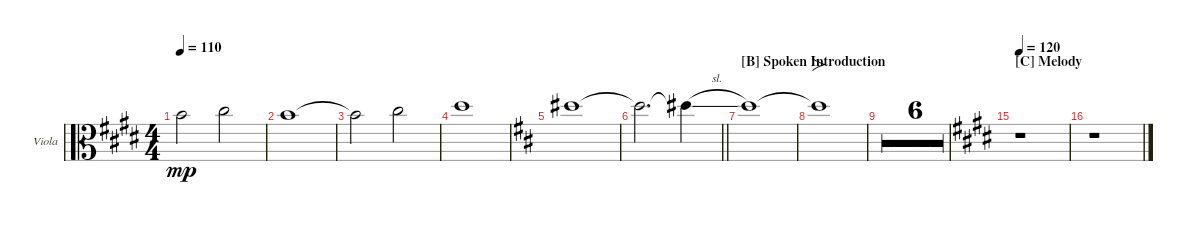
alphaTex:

\defaultSystemsLayout 4
\bracketExtendMode groupsimilarinstruments
\firstSystemTrackNameOrientation horizontal
\otherSystemsTrackNameOrientation horizontal
\track ("Viola" "Viola") {multiBarRest instrument viola}
\staff {score}
\tuning (A4 D4 G3 C3)
\ts (4 4)
\tempo 110
\clef c3
\ks e
2.1{t}.2{dy mp} 4.1.2 |
2.1.1 |
2.1{t}.2 4.1.2 |
6.1.1 |
\ks bminor
6.1.1 |
\barLineRight lightlight
6.1{t}.2{d} 6.1{sl t}.4 |
\section ("B" "Spoken Introduction")
5.1.1 |
5.1{t}.1{fo} |
r.1 |
r.1 |
r.1 |
r.1 |
r.1 |
\barLineRight lightlight
r.1 |
\section ("C" "Melody")
\tempo 120
\ks e
r.1 |
r.1
